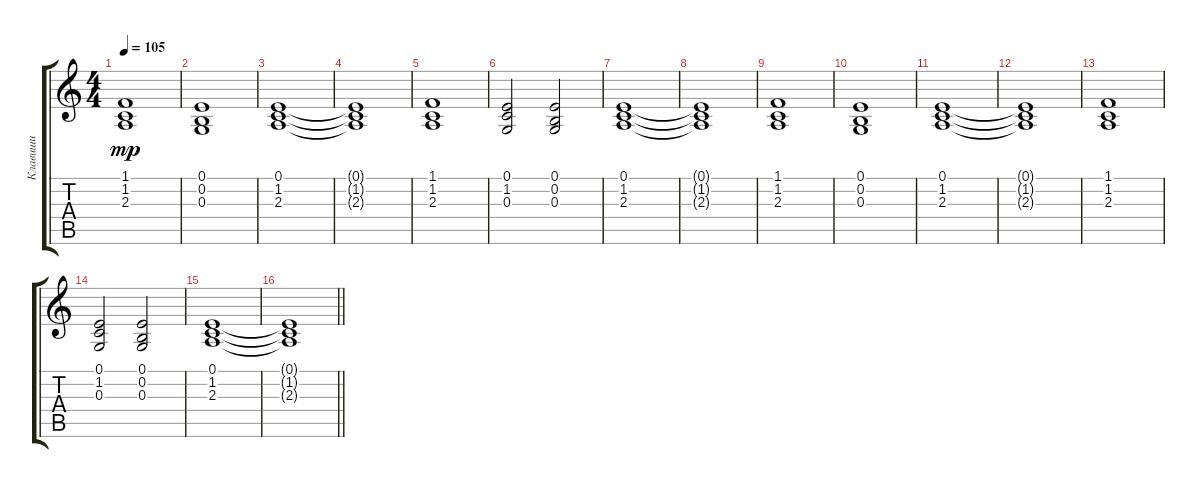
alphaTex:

\track ("Клавиши " "Клавиши ") {instrument synthstrings1}
\staff {score tabs}
\tuning (E4 B3 G3 D3 A2 E2) {hide}
\ts (4 4)
\tempo 105
\clef g2
\ks c
(1.1 1.2 2.3).1{dy mp} |
(0.1 0.2 0.3).1 |
(0.1 1.2 2.3).1 |
(0.1{t} 1.2{t} 2.3{t}).1 |
(1.1 1.2 2.3).1 |
(0.1 1.2 0.3).2 (0.1 0.2 0.3).2 |
(0.1 1.2 2.3).1 |
(0.1{t} 1.2{t} 2.3{t}).1 |
(1.1 1.2 2.3).1 |
(0.1 0.2 0.3).1 |
(0.1 1.2 2.3).1 |
(0.1{t} 1.2{t} 2.3{t}).1 |
(1.1 1.2 2.3).1 |
(0.1 1.2 0.3).2 (0.1 0.2 0.3).2 |
(0.1 1.2 2.3).1 |
\barLineRight lightlight
(0.1{t} 1.2{t} 2.3{t}).1
